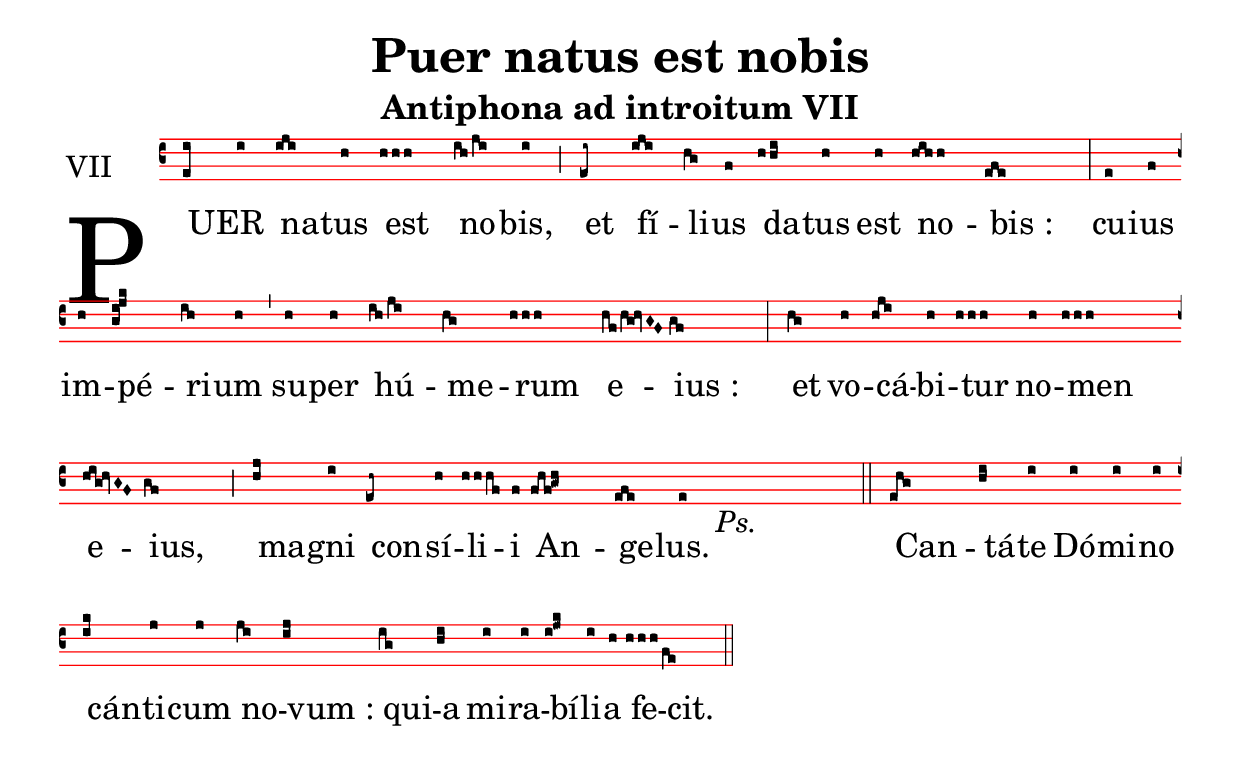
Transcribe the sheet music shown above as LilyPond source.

\version "2.7.39"
\header {
    title	= "Puer natus est nobis"
    subtitle	= "Antiphona ad introitum VII"
    texidoc = "

Demonstrate gregorian chant notation

This file pretty nicely demonstrates what still does not work among
ligatures: (i) horizontal spacing between ligatures and lyrics
aligment is broken; (ii) there is no satisfactory support for
initials; (iii) all scripts are broken as soon as they appear within
ligatures, and episem is broken also outside of ligatures; (iv)
augmentum dots is missing; (v) accidentals must be placed before the
ligature (not demonstrated in this example)."

}

#(set-global-staff-size 26)
\include "gregorian-init.ly"

%%% N.B.: Yes, I know, the formatting of the following looks awful,
%%% but this is intentional for editorial purposes (simplifies some
%%% global search/replace operations in emacs).

cantus = \new VaticanaVoice = "cantus"  {
  \set Staff.instrument = \markup {
    \column {
      " " " " " " " " "VII" " "
      {
	\bigger \bigger \bigger \bigger
	\bigger \bigger \bigger \bigger
	\bigger \bigger \bigger \bigger
	"P"
      }
    }
  }
  \[
    g4\melisma	%%% Pu-
    \pes
    d'\melismaEnd
  \]
  d'\augmentum	%%% er
  \[
    d'\melisma	%%% na-
    \pes e' \flexa
    d'\melismaEnd
  \]
  c'		%%% tus
  \[
    c'\melisma	%%% est
    c'
    c'\melismaEnd
  \]
  \[
    d'\melisma	%%% no-
    \flexa c' e' \flexa
    d'\melismaEnd
  \]
  d'\augmentum  %%% bis,
  \divisioMaior
  \[
    g\melisma	%%% et
    \pes \deminutum
    d'\melismaEnd
  \]
  \[
    d'\melisma	%%% fí-
    \pes e' \flexa
    d'\melismaEnd
  \]
  \[
    c'\melisma	%%% li-
    \flexa
    b\melismaEnd
  \]
  a		%%% us
  \[
    c'\melisma	%%% da-
    c' \pes
    d'\melismaEnd
  \]
  c'		%%% tus-
  c'		%%% est
  \[
    c'\melisma	%%% no-
    \pes d' \flexa c'
    c'\melismaEnd
  \]
  \[
    g\melisma	%%% bis:
    \pes a \flexa
    g\melismaEnd\augmentum
  \]
  \divisioMaxima
  g		%%% cu-
  a		%%% ius
  c'		%%% im-
  \[
    b\melisma	%%% pé-
    \pes d' e'
    \pes f'\melismaEnd
  \]
  \[
    d'\melisma	%%% ri-
    \flexa c'\melismaEnd
  \]
  c'\augmentum	%%% um
  \divisioMinima
  c'		%%% su-
  c'		%%% per
  \[
    d'\melisma	%%% hú-
    \flexa c'
    e' \flexa
    d'\melismaEnd
  \]
  \[
    c'\melisma	%%% me-
    \flexa b\melismaEnd
  \]
  \[
    c'\melisma	%%% rum
    c' c'\melismaEnd
  \]
  \[
    c'\melisma	%%% e-
    \flexa a
    c' \flexa b
    \virga c' \inclinatum b
    \inclinatum a\melismaEnd
  \]
  \[
    b\melisma	%%% ius:
    \augmentum \flexa
    a\melismaEnd \augmentum
  \]
  \divisioMaxima
  \[
    c'\melisma	%%% et
    \flexa b\melismaEnd
  \]
  c'		%%% vo-
  \[
    c'\melisma	%%% cá-
    \pes e' \flexa
    d'\melismaEnd
  \]
  c'		%%% bi-
  \[
    c'\melisma	%%% tur
    c' c'\melismaEnd
  \]
  c'		%%% no-
  \[
    c'\melisma	%%% men
    c' c'\melismaEnd
  \]
  \[
    c'\melisma  %%% e-
    \pes d' \flexa b
    \virga c' \inclinatum b
    \inclinatum a\melismaEnd
  \]
  \[
    b\melisma	%%% ius,
    \augmentum \flexa
    a\melismaEnd\augmentum
  \]
  \divisioMaior
  \[
    c'\melisma	%%% ma-
    \pes e'\melismaEnd
  \]
  d'		%%% gni
  \[
    g\melisma	%%% con-
    \pes \deminutum
    c'\melismaEnd
  \]
  c'		%%% sí-
  \[
    c'\melisma	%%% li-
    c' c' \flexa a\melismaEnd
  \]
  a		%%% i
  \[
    a\melisma	%%% An-
    \pes c' \flexa a
    \quilisma b \pes
    c'\melismaEnd
  \]
  \[
    g\melisma	%%% ge-
    \pes a \flexa
    g\melismaEnd
  \]
  g\augmentum	%%% lus.
  s_\markup { \italic { "Ps." } }
  \finalis
  \[
    g\melisma	%%% Can-
    \pes c' \flexa b\melismaEnd
  \]
  \[
    c'\melisma	%%% tá-
    \pes d'\melismaEnd
  \]
  d'		%%% te
  d'		%%% Dó-
  d'		%%% mi-
  d'		%%% no
  \[
    d'\melisma	%%% cán-
    \pes f'\melismaEnd
  \]
  e'		%%% ti-
  e'		%%% cum
  \[
    e'\melisma  %%% no-
    \flexa d'\melismaEnd
  \]
  \[
    d'\melisma	%%% vum:
    \augmentum \pes
    e'\melismaEnd \augmentum
  \]
  \[
    d'\melisma	%%% qui-
    \flexa b\melismaEnd
  \]
  \[
    c'\melisma	%%% a
    \pes d'\melismaEnd
  \]
  d'		%%% mi-
  d'		%%% ra-
  \[
    d'\melisma	%%% bí-
    \quilisma e'
    \pes f'\melismaEnd
  \]
  d'		%%% li-
  c'		%%% a
  \[
    c'\melisma	%%% fe-
    c' c'\melismaEnd
  \]
  \[
    a\melisma  %%% cit.
    \augmentum \flexa
    g\melismaEnd \augmentum
  \]
  \finalis
}

verba = \new Lyrics = "verba" \lyricmode {
  U -- ER na -- tus est no -- bis,
  et fí -- li -- us da -- tus est no -- "bis :"
  cu -- ius im -- pé -- ri -- um su -- per
  hú -- me -- rum e -- "ius :" et vo -- cá --
  bi -- tur no -- men e -- ius, ma -- gni
  con -- sí -- li -- i An -- ge -- lus.
  Can -- tá -- te Dó -- mi -- no cán --
  ti -- cum no -- "vum :" qui -- a mi -- ra --
  bí -- li -- a fe -- cit.
}

\paper  {
%    line-thickness = \staff-space / 7.0
%    line-thickness = \staff-space / 3.0
}

\score {
  <<
    \cantus
    \lyricsto "cantus" \verba
  >>
  \layout {
    indent = 17.0\mm
  }
}

%%% Local Variables:
%%% coding: utf-8
%%% End:
